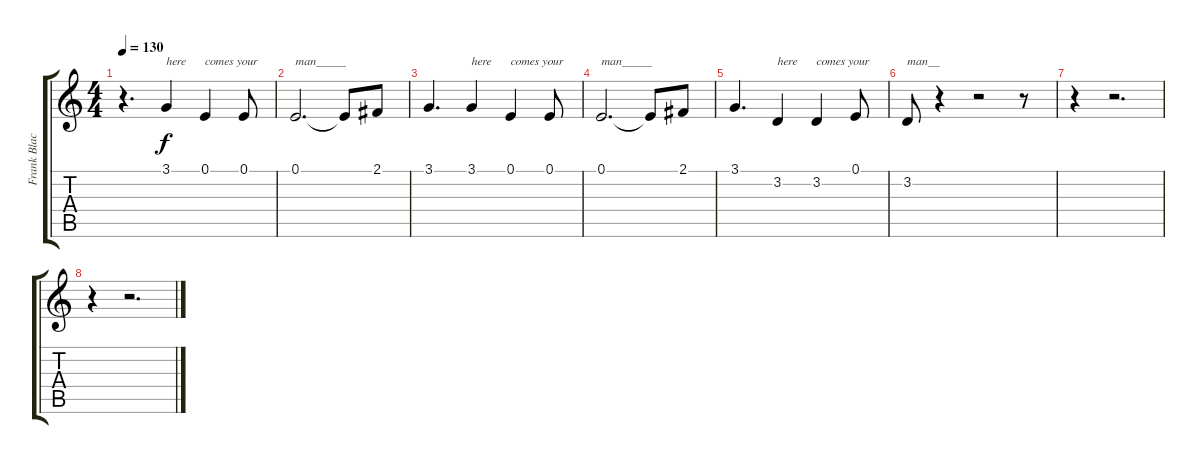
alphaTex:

\track ("Frank Black/Kim Deal - Vocals" "Frank Blac") {instrument oboe}
\staff {score tabs}
\tuning (E4 B3 G3 D3 A2 E2) {hide}
\ts (4 4)
\tempo 130
\clef g2
\ks c
r.4{d dy f} 3.1.4{txt "here"} 0.1.4{txt "comes your"} 0.1.8 |
0.1.2{d txt "man_____"} 0.1{t}.8 2.1.8 |
3.1.4{d} 3.1.4{txt "here"} 0.1.4{txt "comes your"} 0.1.8 |
0.1.2{d txt "man_____"} 0.1{t}.8 2.1.8 |
3.1.4{d} 3.2.4{txt "here"} 3.2.4{txt "comes your"} 0.1.8 |
3.2.8{txt "man__"} r.4 r.2 r.8 |
r.4 r.2{d} |
r.4 r.2{d}
